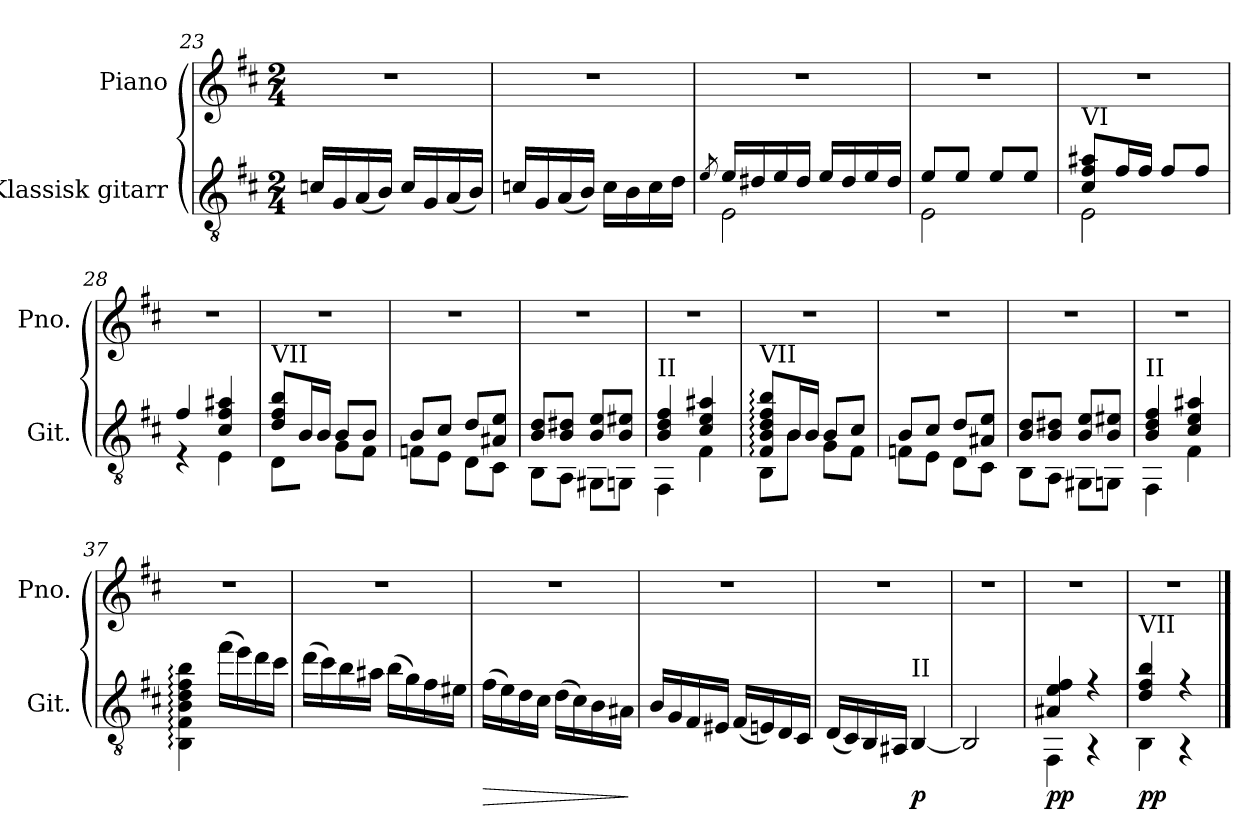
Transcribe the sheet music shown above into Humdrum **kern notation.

**kern	**dynam	**kern
*part2	*part2	*part1
*staff2	*staff2	*staff1
*I"Klassisk gitarr	*	*I"Piano
*I'Git.	*	*I'Pno.
*clefGv2	*	*clefG2
*k[f#c#]	*	*k[f#c#]
*M2/4	*	*M2/4
=23	=23	=23
16cn/LL	.	2r
16G/	.	.
(16A/	.	.
16B/JJ)	.	.
16c/LL	.	.
16G/	.	.
(16A/	.	.
16B/JJ)	.	.
!!LO:LB:g=z
=24	=24	=24
16cn/LL	.	2r
16G/	.	.
(16A/	.	.
16B/JJ)	.	.
16c\LL	.	.
16B\	.	.
16c\	.	.
16d\JJ	.	.
=25	=25	=25
8qe/	.	.
*^	*	*
16e/LL	2E\	.	2r
16d#X/	.	.	.
16e/	.	.	.
16d#/JJ	.	.	.
16e/LL	.	.	.
16d#/	.	.	.
16e/	.	.	.
16d#/JJ	.	.	.
=26	=26	=26	=26
8e/L	2E\	.	2r
8e/J	.	.	.
8e/L	.	.	.
8e/J	.	.	.
=27	=27	=27	=27
!LO:TX:a:t=VI	!	!	!
8c#/ 8f#/ 8a#X/L	2E\	.	2r
16f#/L	.	.	.
16f#/JJ	.	.	.
8f#/L	.	.	.
8f#/J	.	.	.
=28	=28	=28	=28
4f#/	4rE	.	2r
4c#/ 4f#/ 4a#X/	4E\	.	.
!!LO:LB:g=z
=29	=29	=29	=29
!LO:TX:a:t=VII	!	!	!
8d/ 8f#/ 8b/L	8D\L	.	2r
16B/L	8B\Jyy	.	.
16B/JJ	.	.	.
8B/L	8G\L	.	.
8B/J	8F#\J	.	.
=30	=30	=30	=30
8B/L	8Fn\L	.	2r
8c#/J	8E\J	.	.
8d/L	8D\L	.	.
8A#X/ 8e/J	8C#\J	.	.
=31	=31	=31	=31
8B/ 8d/L	8BB\L	.	2r
8B/ 8d#X/J	8AA\J	.	.
8B/ 8e/L	8GG#X\L	.	.
8B/ 8e#X/J	8GGn\J	.	.
=32	=32	=32	=32
!LO:TX:a:t=II	!	!	!
4B/ 4d/ 4f#/	4FF#\	.	2r
4c#/ 4e/ 4a#X/	4F#\	.	.
=33	=33	=33	=33
!LO:TX:a:t=VII	!	!	!
8F#/: 8B/: 8d/: 8f#/: 8b/:L	8BB\L	.	2r
16B/L	8B\J	.	.
16B/JJ	.	.	.
8B/L	8G\L	.	.
8c#/J	8F#\J	.	.
!!LO:LB:g=z
=34	=34	=34	=34
8B/L	8Fn\L	.	2r
8c#/J	8E\J	.	.
8d/L	8D\L	.	.
8A#X/ 8e/J	8C#\J	.	.
=35	=35	=35	=35
8B/ 8d/L	8BB\L	.	2r
8B/ 8d#X/J	8AA\J	.	.
8B/ 8e/L	8GG#X\L	.	.
8B/ 8e#X/J	8GGn\J	.	.
=36	=36	=36	=36
!LO:TX:a:t=II	!	!	!
4B/ 4d/ 4f#/	4FF#\	.	2r
4c#/ 4e/ 4a#X/	4F#\	.	.
=37	=37	=37	=37
!LO:TX:a:t=VII	!	!	!
*v	*v	*	*
4BB\: 4F#\: 4B\: 4d\: 4f#\: 4b\:	.	2r
(16ff#\LL	.	.
16ee\)	.	.
16dd\	.	.
16cc#\JJ	.	.
=38	=38	=38
(16dd\LL	.	2r
16cc#\)	.	.
16b\	.	.
16a#X\JJ	.	.
(16b\LL	.	.
16g\)	.	.
16f#\	.	.
16e#X\JJ	.	.
!!LO:LB:g=z
=39	=39	=39
!	!LO:HP:b	!
(16f#\LL	>	2r
16e\)	.	.
16d\	.	.
16c#\JJ	.	.
(16d\LL	.	.
16c#\)	.	.
16B\	.	.
16A#X\JJ	.	.
.	]	.
=40	=40	=40
16B/LL	.	2r
16G/	.	.
16F#/	.	.
16E#X/JJ	.	.
(16F#/LL	.	.
16En/)	.	.
16D/	.	.
16C#/JJ	.	.
=41	=41	=41
(16D/LL	.	2r
16C#/)	.	.
16BB/	.	.
16AA#X/JJ	.	.
!LO:TX:a:t=II	!	!
!	!LO:DY:b	!
[4BB/	p	.
=42	=42	=42
2BB/]	.	2r
=43	=43	=43
*^	*	*
!	!	!LO:DY:b	!
4A#X/ 4e/ 4f#/	4FF#\	pp	2r
4r	4r	.	.
=44	=44	=44	=44
!LO:TX:a:t=VII	!	!	!
!	!	!LO:DY:b	!
4d/ 4f#/ 4b/	4BB\	pp	2r
4r	4r	.	.
*v	*v	*	*
==	==	==
*-	*-	*-
